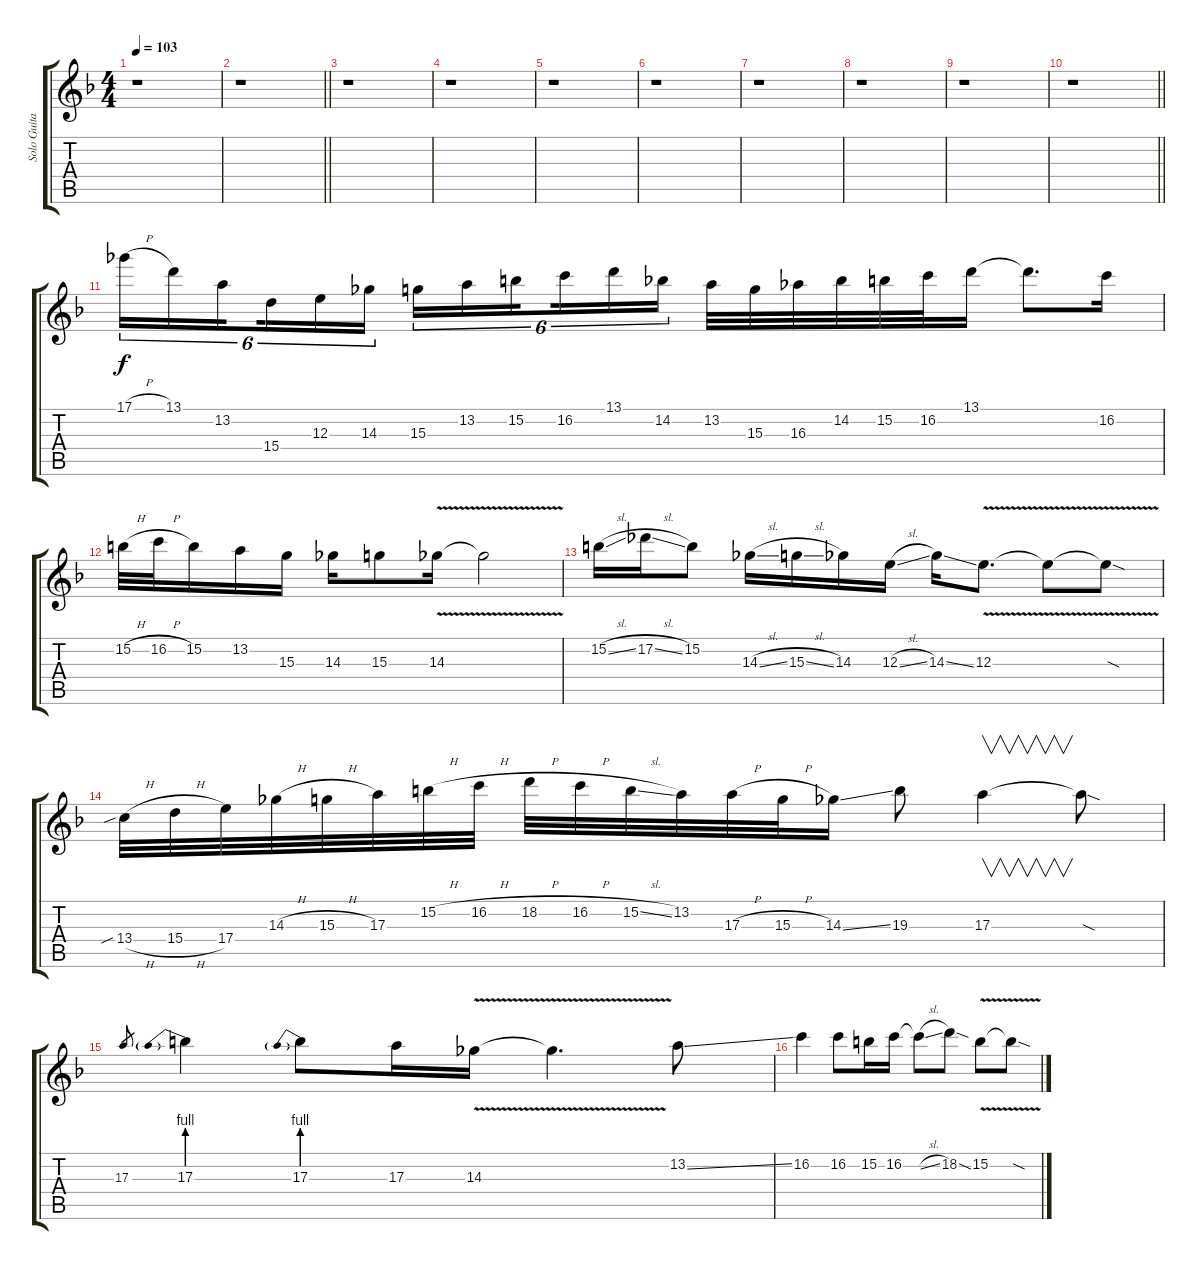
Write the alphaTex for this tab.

\track ("Solo Guitar" "Solo Guita") {instrument distortionguitar}
\staff {score tabs}
\tuning (Db4 Ab3 E3 B2 Gb2 B1) {hide}
\ts (4 4)
\tempo 103
\clef g2
\ks f
r.1{dy f} |
\barLineRight lightlight
r.1 |
r.1 |
r.1 |
r.1 |
r.1 |
r.1 |
r.1 |
r.1 |
\barLineRight lightlight
r.1 |
17.1{h}.16{tu (6 4)} 13.1.16{tu (6 4)} 13.2.16{tu (6 4) beam splitsecondary} 15.4.16{tu (6 4)} 12.3.16{tu (6 4)} 14.3.16{tu (6 4)} 15.3.16{tu (6 4)} 13.2.16{tu (6 4)} 15.2.16{tu (6 4) beam splitsecondary} 16.2.16{tu (6 4)} 13.1.16{tu (6 4)} 14.2.16{tu (6 4)} 13.2.32 15.3.32 16.3.32 14.2.32 15.2.32 16.2.32 13.1.16 13.1{t}.8{d} 16.2.16 |
15.2{h}.32 16.2{h}.32 15.2.16 13.2.16 15.3.16 14.3.16 15.3.8 14.3{v}.16 14.3{v t}.2 |
15.2{sl}.16 17.2{sl}.16 15.2.8 14.3{sl}.16 15.3{sl}.16 14.3.16 12.3{sl}.16 14.3{ss}.16 12.3{v}.8{d} 12.3{v t}.8 12.3{sod t}.8 |
13.4{sib h}.32 15.4{h}.32 17.4.32 14.3{h}.32 15.3{h}.32 17.3.32 15.2{h}.32 16.2{h}.32 18.2{h}.32 16.2{h}.32 15.2{sl}.32 13.2.32 17.3{h}.32 15.3{h}.32 14.3{ss}.16 19.3.8 17.3.4{v} 17.3{sod t}.8 |
17.3.8{gr} 17.3{be (prebend 0 4 60 4)}.4 17.3{be (prebend 0 4 60 4)}.8 17.3.16 14.3{v}.16 14.3{v t}.4{d} 13.2{ss}.8 |
16.2.4 16.2.8 15.2.16 16.2.16 16.2{sl t}.8 18.2{sod}.8 15.2{v}.8 15.2{sod t}.8
